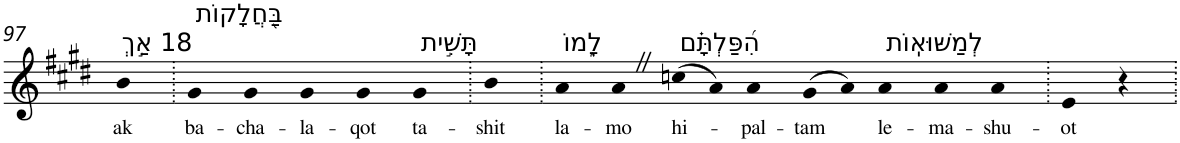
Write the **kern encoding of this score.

**kern	**text
*part1	*part1
*staff1	*staff1
*I"Piano	*
*I'Pno	*
!!LO:PB:g=z
*clefG2	*
*k[f#c#g#d#]	*
*E:	*
=97	=97
!LO:TX:a:t=18 אַ֣ךְ	!
!	!LO:LY:b
4b	ak
=98.	=98.
!LO:TX:a:t=בַּ֭חֲלָקוֹת	!
!	!LO:LY:b
4g#	ba-
!	!LO:LY:b
4g#	-cha-
!	!LO:LY:b
4g#	-la-
!	!LO:LY:b
4g#	-qot
!LO:TX:a:t=תָּשִׁ֣ית	!
!	!LO:LY:b
4g#	ta-
=99.	=99.
!	!LO:LY:b
4b	-shit
=100.	=100.
!LO:TX:a:t=לָ֑מוֹ	!
!	!LO:LY:b
4a	la-
!	!LO:LY:b
4aZ	-mo
!LO:TX:a:t=הִ֝פַּלְתָּ֗ם	!
!	!LO:LY:b
(>8ccn	hi-
8a)	.
!	!LO:LY:b
4a	-pal-
!	!LO:LY:b
(>8g#	-tam
8a)	.
!LO:TX:a:t=לְמַשּׁוּאֽוֹת	!
!	!LO:LY:b
4a	le-
!	!LO:LY:b
4a	-ma-
!	!LO:LY:b
4a	-shu-
=101.	=101.
!	!LO:LY:b
4e	-ot
4r	.
=.	=.
*-	*-
